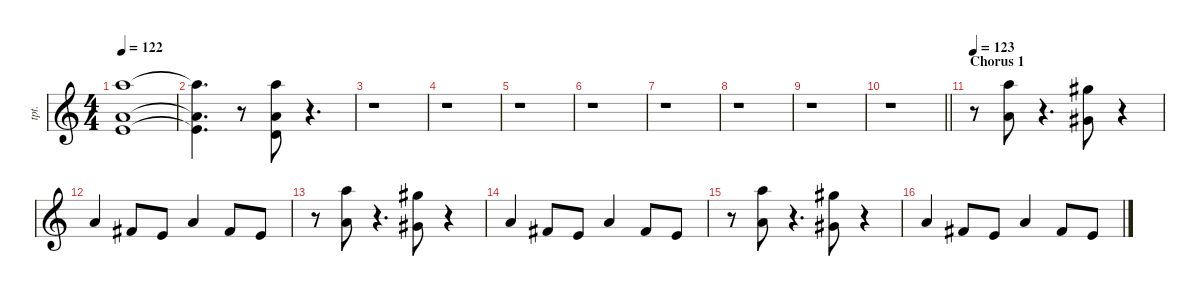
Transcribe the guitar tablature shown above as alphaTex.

\defaultSystemsLayout 4
\hideDynamics
\bracketExtendMode nobrackets
\otherSystemsTrackNameOrientation horizontal
\track ("Trumpet" "tpt.") {defaultSystemsLayout 4 instrument trumpet}
\staff {score}
\tuning (E4 B3 G3 D3 A2 E2)
\ts (4 4)
\tempo 122
\clef g2
\ks c
(17.1{t} 19.4{t} 19.5{t}).1{dy ff beam Down} |
(17.1{t} 19.4{t} 19.5{t}).4{d beam Down} r.8{beam Down} (17.1 19.4 17.5).8{beam Down} r.4{d beam Down} |
r.1{beam Down} |
r.1{beam Down} |
r.1{beam Down} |
r.1{beam Down} |
r.1{beam Down} |
r.1{beam Down} |
r.1{beam Down} |
\barLineRight lightlight
r.1{beam Down} |
\section ("" "Chorus 1")
\tempo 123
r.8{beam Down} (17.1 19.4).8{beam Down} r.4{d beam Down} (16.1{acc #} 18.4{acc #}).8{beam Down} r.4{beam Down} |
19.4.4{beam Up} 16.4{acc #}.8{beam Up} 14.4.8{beam Up} 14.3.4{beam Up} 11.3{acc #}.8{beam Up} 9.3.8{beam Up} |
r.8{beam Down} (17.1 14.3).8{beam Down} r.4{d beam Down} (16.1{acc #} 18.4{acc #}).8{beam Down} r.4{beam Down} |
14.3.4{beam Up} 16.4{acc #}.8{beam Up} 14.4.8{beam Up} 14.3.4{beam Up} 11.3{acc #}.8{beam Up} 9.3.8{beam Up} |
r.8{beam Down} (17.1 14.3).8{beam Down} r.4{d beam Down} (16.1{acc #} 18.4{acc #}).8{beam Down} r.4{beam Down} |
14.3.4{beam Up} 16.4{acc #}.8{beam Up} 14.4.8{beam Up} 14.3.4{beam Up} 11.3{acc #}.8{beam Up} 9.3.8{beam Up}
